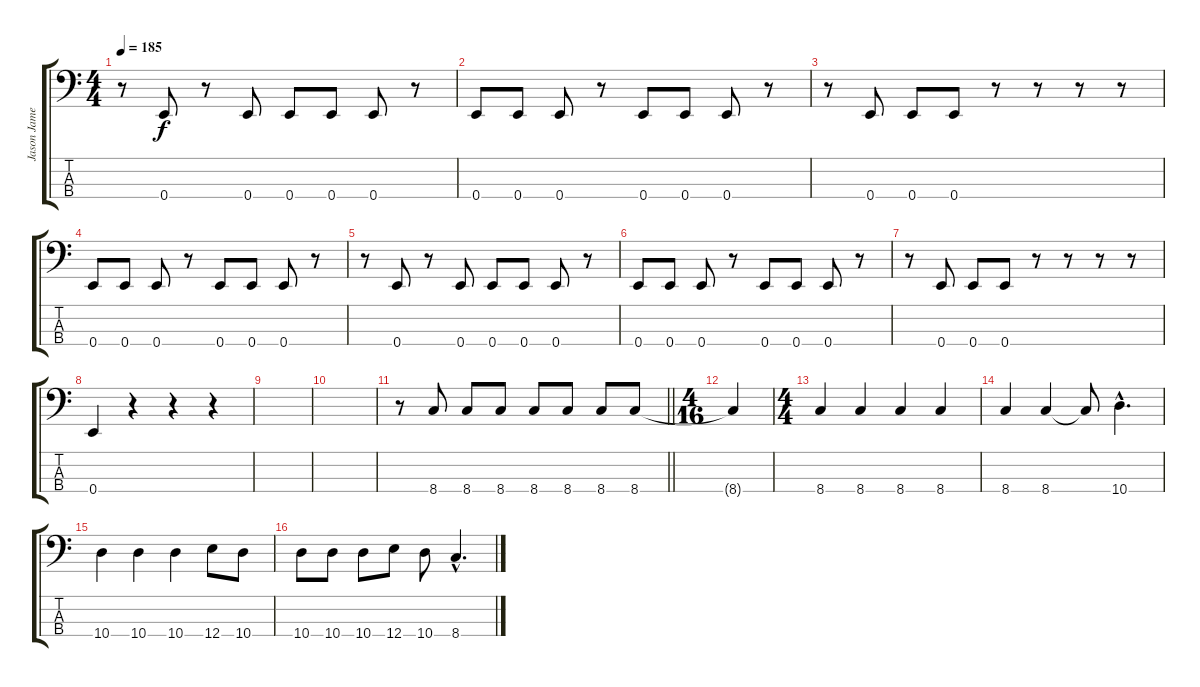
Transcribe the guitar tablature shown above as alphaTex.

\track ("Jason James" "Jason Jame") {instrument electricbassfinger}
\staff {score tabs}
\tuning (G2 D2 A1 E1) {hide}
\ts (4 4)
\tempo 185
\clef f4
\ks c
r.8{dy f} 0.4.8 r.8 0.4.8 0.4.8 0.4.8 0.4.8 r.8 |
0.4.8 0.4.8 0.4.8 r.8 0.4.8 0.4.8 0.4.8 r.8 |
r.8 0.4.8 0.4.8 0.4.8 r.8 r.8 r.8 r.8 |
0.4.8 0.4.8 0.4.8 r.8 0.4.8 0.4.8 0.4.8 r.8 |
r.8 0.4.8 r.8 0.4.8 0.4.8 0.4.8 0.4.8 r.8 |
0.4.8 0.4.8 0.4.8 r.8 0.4.8 0.4.8 0.4.8 r.8 |
r.8 0.4.8 0.4.8 0.4.8 r.8 r.8 r.8 r.8 |
0.4.4 r.4 r.4 r.4 |
|
|
\barLineRight lightlight
r.8 8.4.8 8.4.8 8.4.8 8.4.8 8.4.8 8.4.8 8.4.8 |
\ts (4 16)
8.4{t}.4 |
\ts (4 4)
8.4.4 8.4.4 8.4.4 8.4.4 |
8.4.4 8.4.4 8.4{t}.8 10.4{hac}.4{d} |
10.4.4 10.4.4 10.4.4 12.4.8 10.4.8 |
10.4.8 10.4.8 10.4.8 12.4.8 10.4.8 8.4{hac}.4{d}
